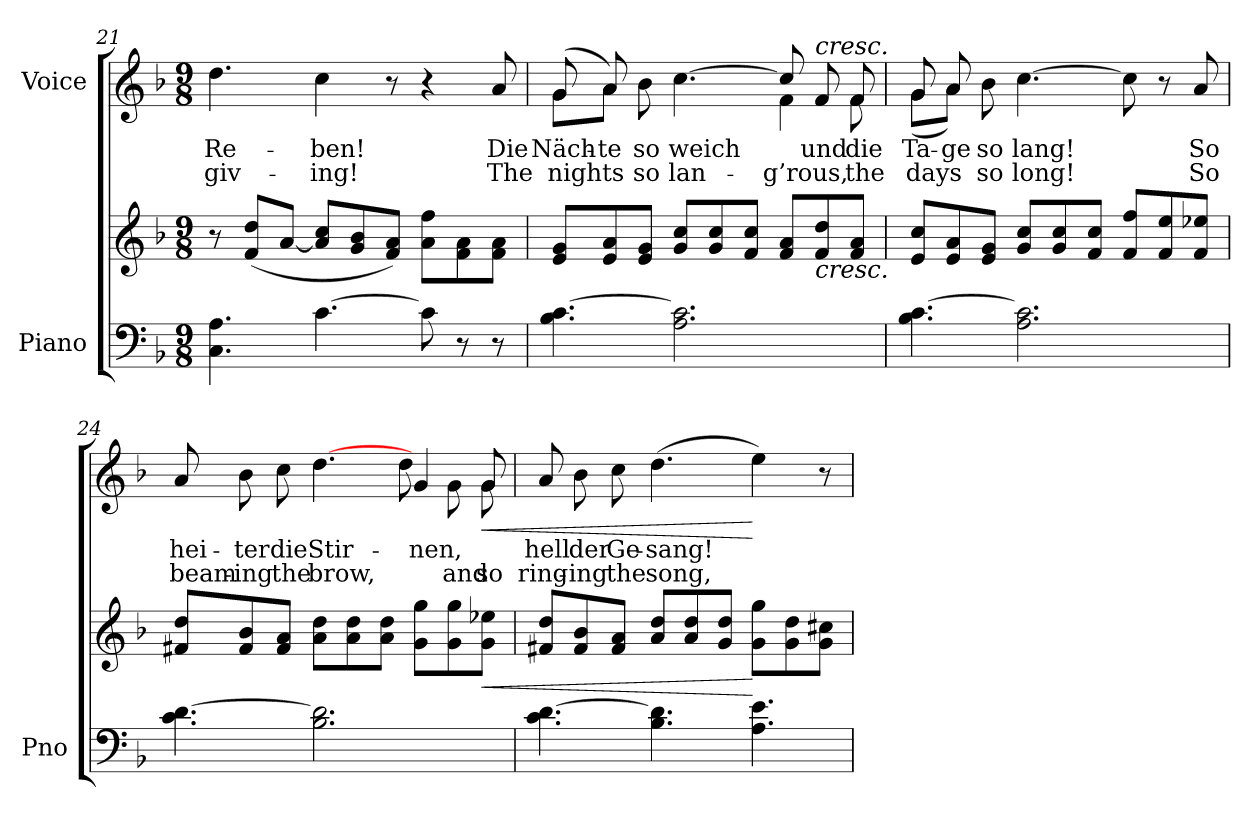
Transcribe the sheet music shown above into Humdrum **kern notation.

**kern	**kern	**dynam	**kern	**text	**text	**dynam
*part2	*part2	*part2	*part1	*part1	*part1	*part1
*staff3	*staff2	*staff2/3	*staff1	*staff1	*staff1	*staff1
*I"Piano	*	*	*I"Voice	*	*	*
*I'Pno	*	*	*	*	*	*
*clefF4	*clefG2	*	*clefG2	*	*	*
*k[b-]	*k[b-]	*	*k[b-]	*	*	*
*M9/8	*M9/8	*	*M9/8	*	*	*
=21	=21	=21	=21	=21	=21	=21
4.C\ 4.A\	8r	.	4.dd\	Re-	giv-	.
.	(8f/ 8dd/L	.	.	.	.	.
.	[8a/J	.	.	.	.	.
[4.c\	8a/] 8cc/L	.	4cc\	-ben!	-ing!	.
.	8g/ 8b-/	.	.	.	.	.
.	8f/ 8a/J)	.	8r	.	.	.
8c\]	8a\ 8ff\L	.	4r	.	.	.
8r	8f\ 8a\	.	.	.	.	.
8r	8f\ 8a\J	.	8a/	Die	The	.
=22	=22	=22	=22	=22	=22	=22
*	*	*	*^	*	*	*
4.B-\ [4.c\	8e/ 8g/L	.	(<8g/	8g\L	Näch-	nights	.
.	8e/ 8a/	.	8a/)	8a\J	-te	.	.
.	8e/ 8g/J	.	8b-\	2ryy	so	so	.
2.A\ 2.c\]	8g/ 8cc/L	.	[>4.cc\	.	weich	lan-	.
.	8g/ 8cc/	.	.	.	.	.	.
.	8f/ 8cc/J	.	.	.	.	.	.
.	8f/ 8a/L	.	8cc/]	4f!\	.	-g’rous,	.
!	!	!	!LO:TX:a:i:t=cresc.	!	!	!	!
!	!LO:TX:b:i:t=cresc.	!	!	!	!	!	!
.	8f/ 8dd/	.	8f/	.	und	.	.
.	8f/ 8a/J	.	8f/	8f\	die	the	.
=23	=23	=23	=23	=23	=23	=23	=23
4.B-\ [4.c\	8e/ 8cc/L	.	8g/	(8g\L	Ta-	days	.
.	8e/ 8a/	.	8a/	8a\J)	-ge	.	.
.	8e/ 8g/J	.	8b-\	2..ryy	so	so	.
2.A\ 2.c\]	8g/ 8cc/L	.	[4.cc\	.	lang!	long!	.
.	8g/ 8cc/	.	.	.	.	.	.
.	8f/ 8cc/J	.	.	.	.	.	.
.	8f/ 8ff/L	.	8cc\]	.	.	.	.
.	8f/ 8ee/	.	8r	.	.	.	.
.	8f/ 8ee-X/J	.	8a/	.	So	So	.
=24	=24	=24	=24	=24	=24	=24	=24
4.c\ [4.d\	8f#X/ 8dd/L	.	8a/	2.ryy	hei-	beam-	.
.	8f#/ 8b-/	.	8b-\	.	-ter	-ing	.
.	8f#/ 8a/J	.	8cc\	.	die	the	.
2.B-\ 2.d\]	8a\ 8dd\L	.	[4.dd\	.	Stir-	brow,	.
.	8a\ 8dd\	.	.	.	.	.	.
.	8a\ 8dd\J	.	.	.	.	.	.
.	8g\ 8gg\L	.	4g/	8dd\	-nen,	.	.
.	8g\ 8gg\	.	.	8g\	.	and	.
!	!	!LO:HP:b	!LO:N:head=solid	!LO:N:head=solid	!	!	!LO:HP:b
.	8g\ 8ee-X\J	<	8g/	8g!\	.	so	<
*	*	*	*v	*v	*	*	*
=25	=25	=25	=25	=25	=25	=25
4.c\ [4.d\	8f#X/ 8dd/L	.	8a/	hell	ring-	.
.	8f#/ 8b-/	.	8b-\	der	-ing	.
.	8f#/ 8a/J	.	8cc\	Ge-	the	.
4.B-\ 4.d\]	8a/ 8dd/L	.	(4.dd\	-sang!	song,	.
.	8a/ 8dd/	.	.	.	.	.
.	8g/ 8dd/J	.	.	.	.	.
4.A\ 4.e\	8g\ 8gg\L	[	4ee\)	.	.	[
.	8g\ 8dd\	.	.	.	.	.
.	8g\ 8cc#X\J	.	8r	.	.	.
=	=	=	=	=	=	=
*-	*-	*-	*-	*-	*-	*-
